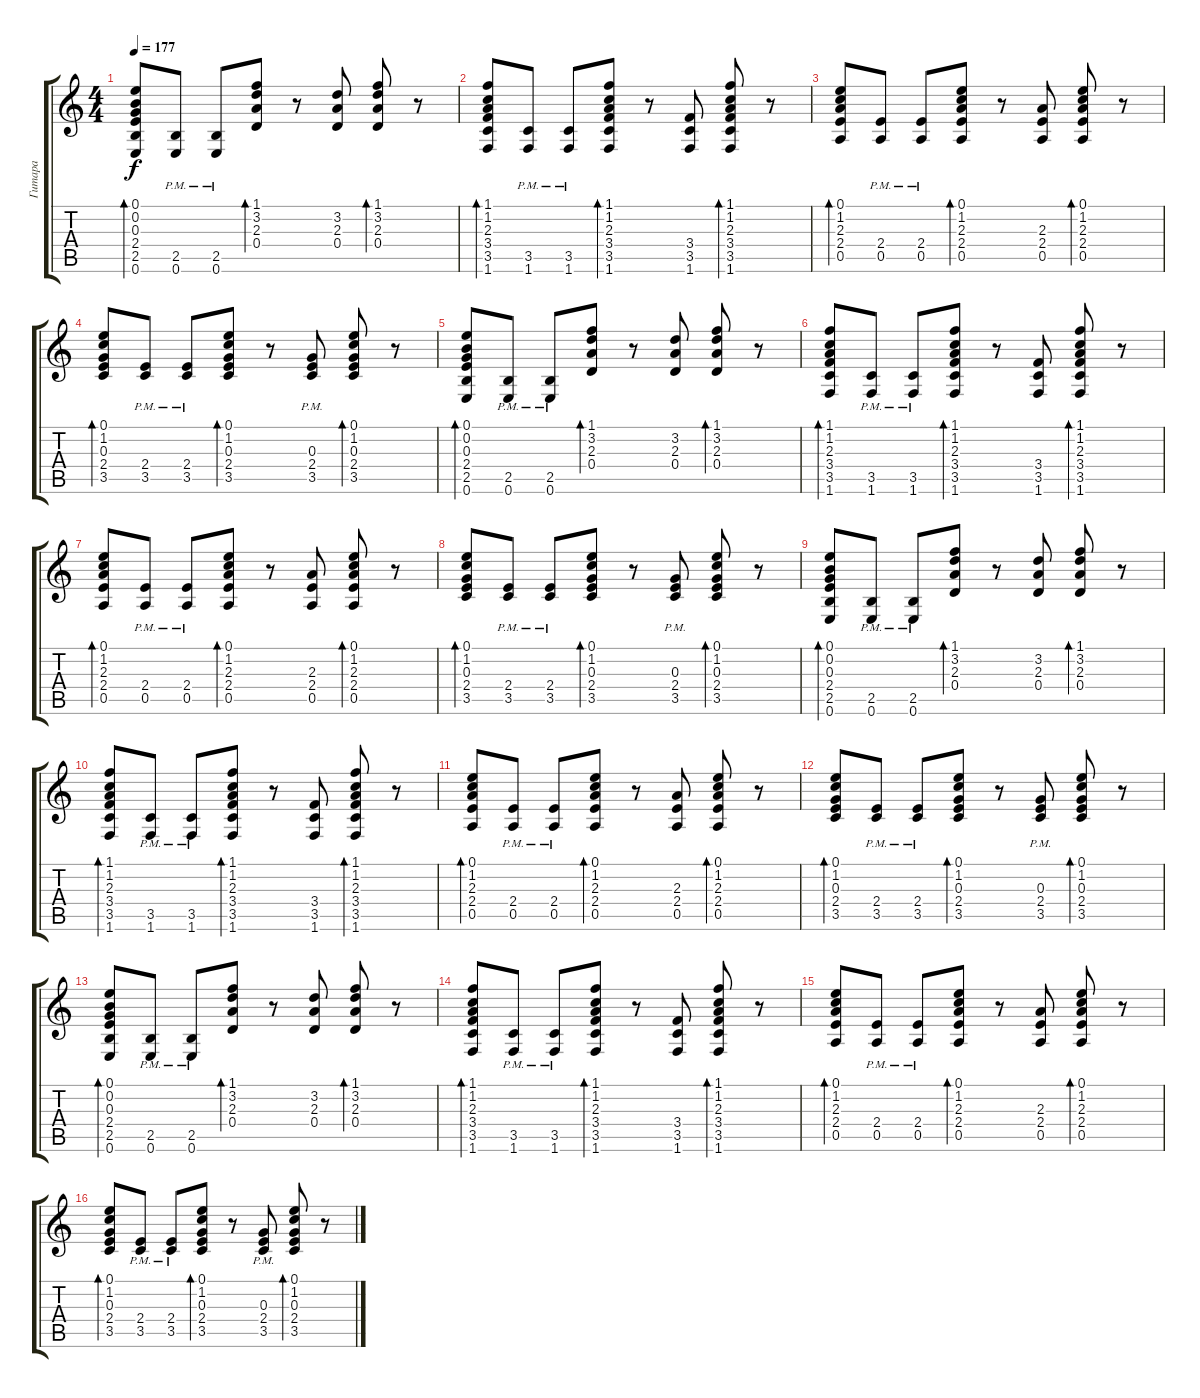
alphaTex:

\track ("Гитара" "Гитара") {instrument electricguitarclean}
\staff {score tabs}
\tuning (E4 B3 G3 D3 A2 E2) {hide}
\ts (4 4)
\tempo 177
\clef g2
\ks c
(0.1 0.2 0.3 2.4 2.5 0.6).8{bd 60 dy f} (2.5{pm} 0.6{pm}).8 (2.5{pm} 0.6{pm}).8 (1.1 3.2 2.3 0.4).8{bd 60} r.8 (3.2 2.3 0.4).8 (1.1 3.2 2.3 0.4).8{bd 60} r.8 |
(1.1 1.2 2.3 3.4 3.5 1.6).8{bd 60} (3.5{pm} 1.6{pm}).8 (3.5{pm} 1.6).8 (1.1 1.2 2.3 3.4 3.5 1.6).8{bd 60} r.8 (3.4 3.5 1.6).8 (1.1 1.2 2.3 3.4 3.5 1.6).8{bd 60} r.8 |
(0.1 1.2 2.3 2.4 0.5).8{bd 60} (2.4{pm} 0.5{pm}).8 (2.4{pm} 0.5{pm}).8 (0.1 1.2 2.3 2.4 0.5).8{bd 60} r.8 (2.3 2.4 0.5).8 (0.1 1.2 2.3 2.4 0.5).8{bd 60} r.8 |
(0.1 1.2 0.3 2.4 3.5).8{bd 60} (2.4{pm} 3.5{pm}).8 (2.4 3.5{pm}).8 (0.1 1.2 0.3 2.4 3.5).8{bd 60} r.8 (0.3 2.4 3.5{pm}).8 (0.1 1.2 0.3 2.4 3.5).8{bd 60} r.8 |
(0.1 0.2 0.3 2.4 2.5 0.6).8{bd 60} (2.5{pm} 0.6{pm}).8 (2.5{pm} 0.6{pm}).8 (1.1 3.2 2.3 0.4).8{bd 60} r.8 (3.2 2.3 0.4).8 (1.1 3.2 2.3 0.4).8{bd 60} r.8 |
(1.1 1.2 2.3 3.4 3.5 1.6).8{bd 60} (3.5{pm} 1.6{pm}).8 (3.5{pm} 1.6).8 (1.1 1.2 2.3 3.4 3.5 1.6).8{bd 60} r.8 (3.4 3.5 1.6).8 (1.1 1.2 2.3 3.4 3.5 1.6).8{bd 60} r.8 |
(0.1 1.2 2.3 2.4 0.5).8{bd 60} (2.4{pm} 0.5{pm}).8 (2.4{pm} 0.5{pm}).8 (0.1 1.2 2.3 2.4 0.5).8{bd 60} r.8 (2.3 2.4 0.5).8 (0.1 1.2 2.3 2.4 0.5).8{bd 60} r.8 |
(0.1 1.2 0.3 2.4 3.5).8{bd 60} (2.4{pm} 3.5{pm}).8 (2.4 3.5{pm}).8 (0.1 1.2 0.3 2.4 3.5).8{bd 60} r.8 (0.3 2.4 3.5{pm}).8 (0.1 1.2 0.3 2.4 3.5).8{bd 60} r.8 |
(0.1 0.2 0.3 2.4 2.5 0.6).8{bd 60} (2.5{pm} 0.6{pm}).8 (2.5{pm} 0.6{pm}).8 (1.1 3.2 2.3 0.4).8{bd 60} r.8 (3.2 2.3 0.4).8 (1.1 3.2 2.3 0.4).8{bd 60} r.8 |
(1.1 1.2 2.3 3.4 3.5 1.6).8{bd 60} (3.5{pm} 1.6{pm}).8 (3.5{pm} 1.6).8 (1.1 1.2 2.3 3.4 3.5 1.6).8{bd 60} r.8 (3.4 3.5 1.6).8 (1.1 1.2 2.3 3.4 3.5 1.6).8{bd 60} r.8 |
(0.1 1.2 2.3 2.4 0.5).8{bd 60} (2.4{pm} 0.5{pm}).8 (2.4{pm} 0.5{pm}).8 (0.1 1.2 2.3 2.4 0.5).8{bd 60} r.8 (2.3 2.4 0.5).8 (0.1 1.2 2.3 2.4 0.5).8{bd 60} r.8 |
(0.1 1.2 0.3 2.4 3.5).8{bd 60} (2.4{pm} 3.5{pm}).8 (2.4 3.5{pm}).8 (0.1 1.2 0.3 2.4 3.5).8{bd 60} r.8 (0.3 2.4 3.5{pm}).8 (0.1 1.2 0.3 2.4 3.5).8{bd 60} r.8 |
(0.1 0.2 0.3 2.4 2.5 0.6).8{bd 60} (2.5{pm} 0.6{pm}).8 (2.5{pm} 0.6{pm}).8 (1.1 3.2 2.3 0.4).8{bd 60} r.8 (3.2 2.3 0.4).8 (1.1 3.2 2.3 0.4).8{bd 60} r.8 |
(1.1 1.2 2.3 3.4 3.5 1.6).8{bd 60} (3.5{pm} 1.6{pm}).8 (3.5{pm} 1.6).8 (1.1 1.2 2.3 3.4 3.5 1.6).8{bd 60} r.8 (3.4 3.5 1.6).8 (1.1 1.2 2.3 3.4 3.5 1.6).8{bd 60} r.8 |
(0.1 1.2 2.3 2.4 0.5).8{bd 60} (2.4{pm} 0.5{pm}).8 (2.4{pm} 0.5{pm}).8 (0.1 1.2 2.3 2.4 0.5).8{bd 60} r.8 (2.3 2.4 0.5).8 (0.1 1.2 2.3 2.4 0.5).8{bd 60} r.8 |
(0.1 1.2 0.3 2.4 3.5).8{bd 60} (2.4{pm} 3.5{pm}).8 (2.4 3.5{pm}).8 (0.1 1.2 0.3 2.4 3.5).8{bd 60} r.8 (0.3 2.4 3.5{pm}).8 (0.1 1.2 0.3 2.4 3.5).8{bd 60} r.8
